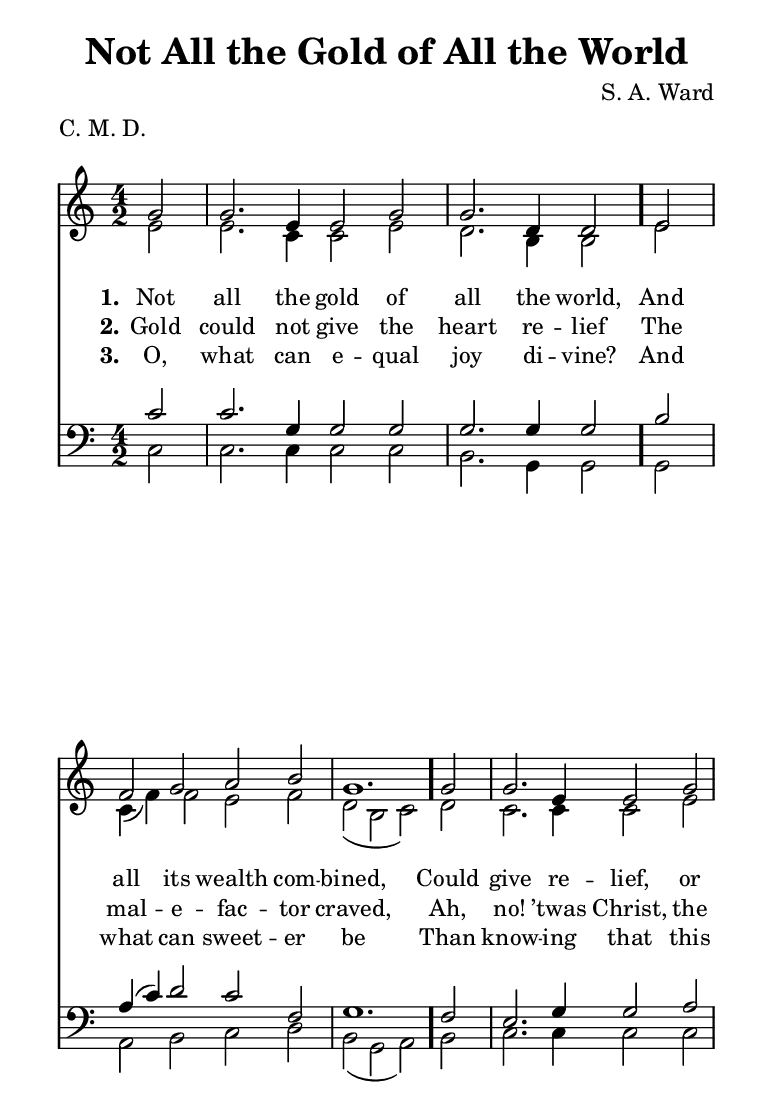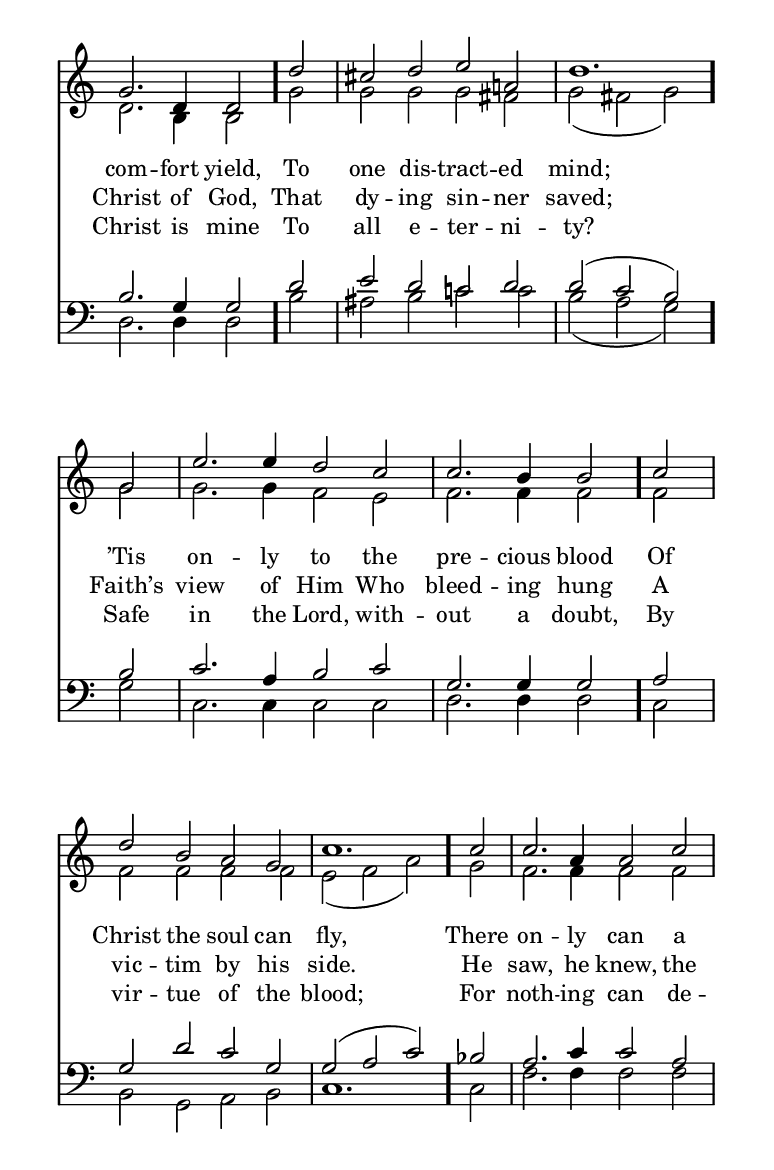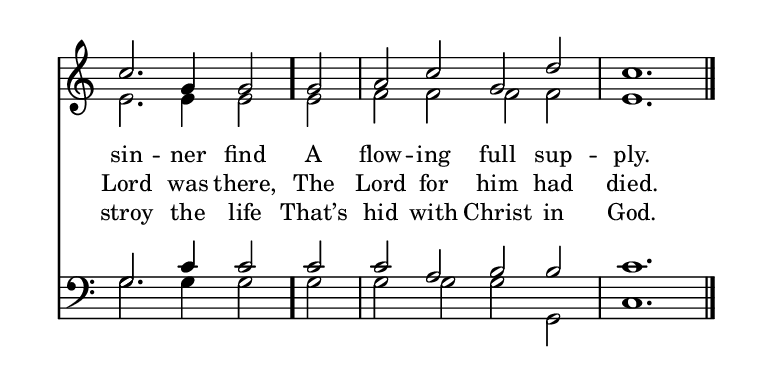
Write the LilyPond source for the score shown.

\include "common/global.ily"
\paper {
  \include "common/paper.ily"
  %ragged-bottom = ##t
  %ragged-last-bottom = ##t
  systems-per-page = #(cond (is-eogsized 4) (#t #f))
  page-count = #(cond (is-eogsized 1) (#t #f))
}

\header{
  hymnnumber = "104"
  title = "Not All the Gold of All the World"
  tunename = "Materna"
  meter = "C. M. D."
  %poet = ""
  composer = "S. A. Ward"
  %copyright = ""
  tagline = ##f
}

% for fermata in MIDI
ta = { \tempo 2=88 }
tb = { \tempo 2=44 }

patternAA = { c2 | c2. c4 c2 c2 | c2. c4 c2 }

patternBA = { c2 | c2 c2 c2 c2 | c1. }
patternBB = { c2 | c4( c4) c2 c2 c2 | c2( c2 c2) }
patternBC = { c2 | c4( c4) c2 c2 c2 | c1. }
patternBD = { c2 | c2 c2 c2 c2 | c2( c2 c2) }

global = {
  \include "common/overrides.ily"
  \override Staff.TimeSignature.style = #'numbered
  \time 4/2
  \override Score.MetronomeMark.transparent = ##t % hide all fermata changes too
  \ta
  \key c \major
  \partial 2
  \autoBeamOff
}

notesSoprano = {
\global
\relative c'' {

  \changePitch \patternAA { g | g e e g | g d d }
  \changePitch \patternBA { e | f g a b | g }
  \changePitch \patternAA { g | g e e g | g d d }
  \changePitch \patternBA { d' | cis d e a,! | d }

  \changePitch \patternAA { g, | e' e d c | c b b }
  \changePitch \patternBA { c | d b a g | c }
  \changePitch \patternAA { c | c a a c | c g g }
  \changePitch \patternBA { g | a c g d' | c }

  \bar "|."

}
}

notesAlto = {
\global
\relative e' {

  \changePitch \patternAA { e | e c c e | d b b }
  \changePitch \patternBB { e | c f f e f | d b c }
  \changePitch \patternAA { d | c c c e | d b b }
  \changePitch \patternBD { g' | g g g fis | g fis g }

  \changePitch \patternAA { g | g g f e | f f f }
  \changePitch \patternBD { f | f f f f | e f a }
  \changePitch \patternAA { g | f f f f | e e e }
  \changePitch \patternBA { e | f f f f | e }

}
}

notesTenor = {
\global
\relative a {

  \changePitch \patternAA { c | c g g g | g g g }
  \changePitch \patternBC { b | a c d c f, | g }
  \changePitch \patternAA { f | e g g a | b g g }
  \changePitch \patternBD { d' | e d c! d | d c b }

  \changePitch \patternAA { b | c a b c | g g g }
  \changePitch \patternBD { a | g d' c g | g a c }
  \changePitch \patternAA { bes | a c c a | g c c }
  \changePitch \patternBA { c | c a b b | c }

}
}

notesBass = {
\global
\relative f {

  \changePitch \patternAA { c | c c c c | b g g }
  \changePitch \patternBD { g | a b c d | b g a }
  \changePitch \patternAA { b | c c c c | d d d }
  \changePitch \patternBD { b' | ais b c! c | b a g }

  \changePitch \patternAA { g | c, c c c | d d d }
  \changePitch \patternBA { c | b g a b | c }
  \changePitch \patternAA { c | f f f f | g g g }
  \changePitch \patternBA { g | g g g g, | c }

}
}

wordsA = \lyricmode {
\set stanza = "1."

Not all the gold of all the world, \bar "."
And all its wealth com -- bined, \bar "."
Could give re -- lief, or com -- fort yield, \bar "."
To one dis -- tract -- ed mind; \bar "."
’Tis on -- ly to the pre -- cious blood \bar "."
Of Christ the soul can fly, \bar "."
There on -- ly can a sin -- ner find \bar "."
A flow -- ing full sup -- ply. \bar "."

}

wordsB = \lyricmode {
\set stanza = "2."

Gold could not give the heart re -- lief
The mal -- e -- fac -- tor craved,
Ah, no! ’twas Christ, the Christ of God,
That dy -- ing sin -- ner saved;
Faith’s view of Him Who bleed -- ing hung
A vic -- tim by his side.
He saw, he knew, the Lord was there,
The Lord for him had died.

}

wordsC = \lyricmode {
\set stanza = "3."

O, what can e -- qual joy di -- vine?
And what can sweet -- er be
Than know -- ing that this Christ is mine
To all e -- ter -- ni -- ty?
Safe in the Lord, with -- out a doubt,
By vir -- tue of the blood;
For noth -- ing can de -- stroy the life
That’s hid with Christ in God.

}

\score {
  \context ChoirStaff <<
    \context Staff = upper <<
      \set ChoirStaff.systemStartDelimiter = #'SystemStartBar
      \context Voice  = sopranos { \voiceOne << \notesSoprano >> }
      \context Voice  = altos { \voiceTwo << \notesAlto >> }
      \context Lyrics = one   \lyricsto sopranos \wordsA
      \context Lyrics = two   \lyricsto sopranos \wordsB
      \context Lyrics = three \lyricsto sopranos \wordsC
    >>
    \context Staff = men <<
      \clef bass
      \context Voice  = tenors { \voiceOne << \notesTenor >> }
      \context Voice  = basses { \voiceTwo << \notesBass >> }
    >>
  >>
  \layout {
    \include "common/layout.ily"
  }
  \midi{
    \include "common/midi.ily"
  }
}

\version "2.19.49"  % necessary for upgrading to future LilyPond versions.

% vi:set et ts=2 sw=2 ai nocindent syntax=lilypond:
